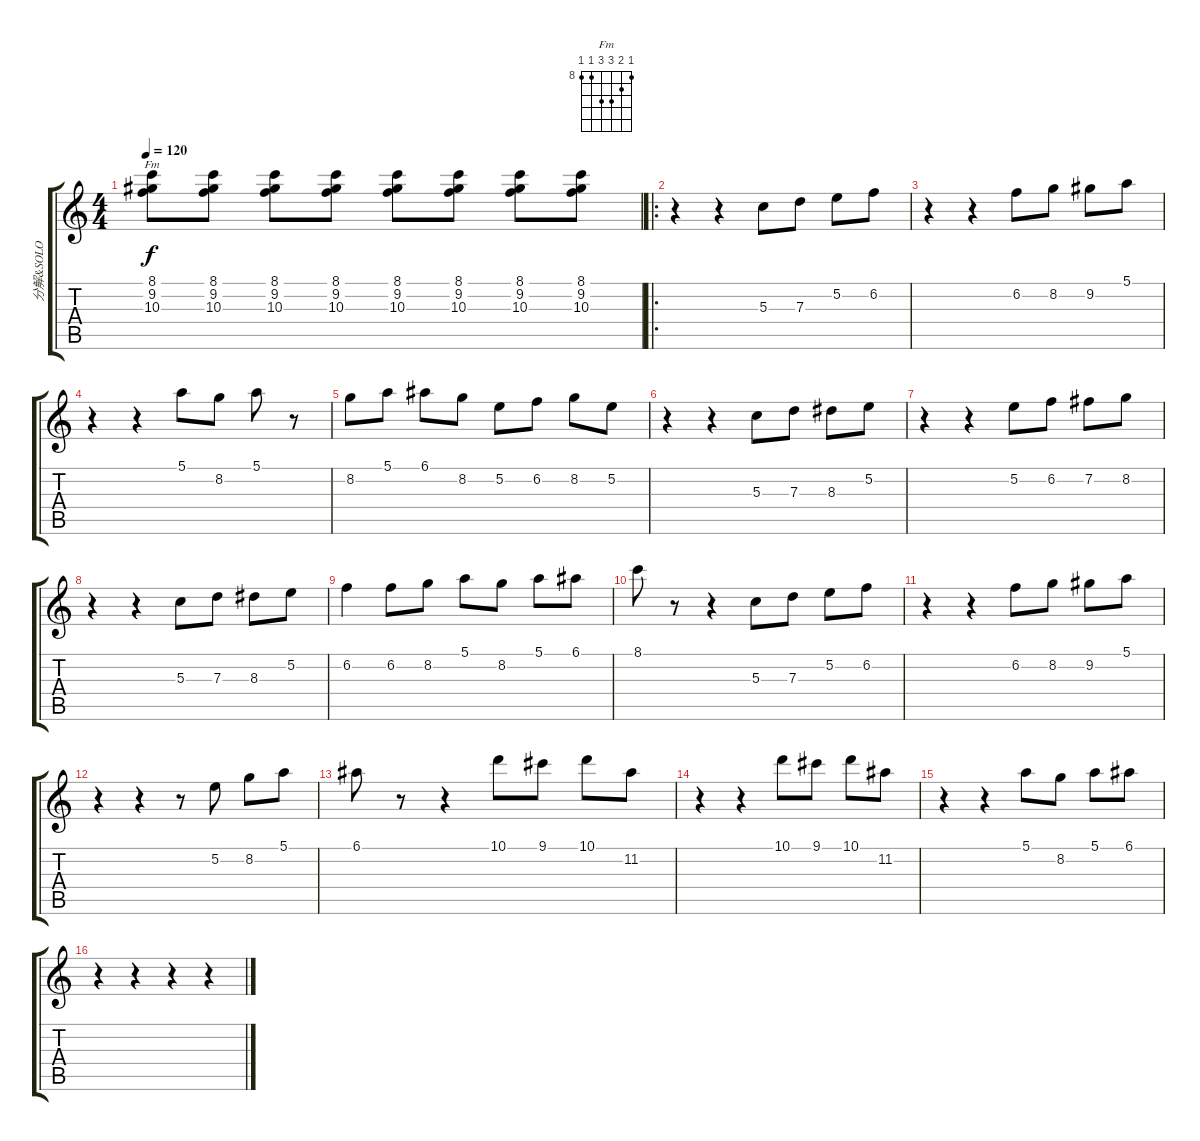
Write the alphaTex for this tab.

\track ("分解&SOLO" "分解&SOLO") {instrument electricguitarclean}
\staff {score tabs}
\tuning (E4 B3 G3 D3 A2 E2) {hide}
\chord ("Fm" 8 9 10 10 8 8) {firstfret 8}
\ts (4 4)
\tempo 120
\clef g2
\ks c
(8.1 9.2 10.3).8{ch "Fm" dy f} (8.1 9.2 10.3).8 (8.1 9.2 10.3).8 (8.1 9.2 10.3).8 (8.1 9.2 10.3).8 (8.1 9.2 10.3).8 (8.1 9.2 10.3).8 (8.1 9.2 10.3).8 |
\ro
r.4 r.4 5.3.8 7.3.8 5.2.8 6.2.8 |
r.4 r.4 6.2.8 8.2.8 9.2.8 5.1.8 |
r.4 r.4 5.1.8 8.2.8 5.1.8 r.8 |
8.2.8 5.1.8 6.1.8 8.2.8 5.2.8 6.2.8 8.2.8 5.2.8 |
r.4 r.4 5.3.8 7.3.8 8.3.8 5.2.8 |
r.4 r.4 5.2.8 6.2.8 7.2.8 8.2.8 |
r.4 r.4 5.3.8 7.3.8 8.3.8 5.2.8 |
6.2.4 6.2.8 8.2.8 5.1.8 8.2.8 5.1.8 6.1.8 |
8.1.8 r.8 r.4 5.3.8 7.3.8 5.2.8 6.2.8 |
r.4 r.4 6.2.8 8.2.8 9.2.8 5.1.8 |
r.4 r.4 r.8 5.2.8 8.2.8 5.1.8 |
6.1.8 r.8 r.4 10.1.8 9.1.8 10.1.8 11.2.8 |
r.4 r.4 10.1.8 9.1.8 10.1.8 11.2.8 |
r.4 r.4 5.1.8 8.2.8 5.1.8 6.1.8 |
r.4 r.4 r.4 r.4
